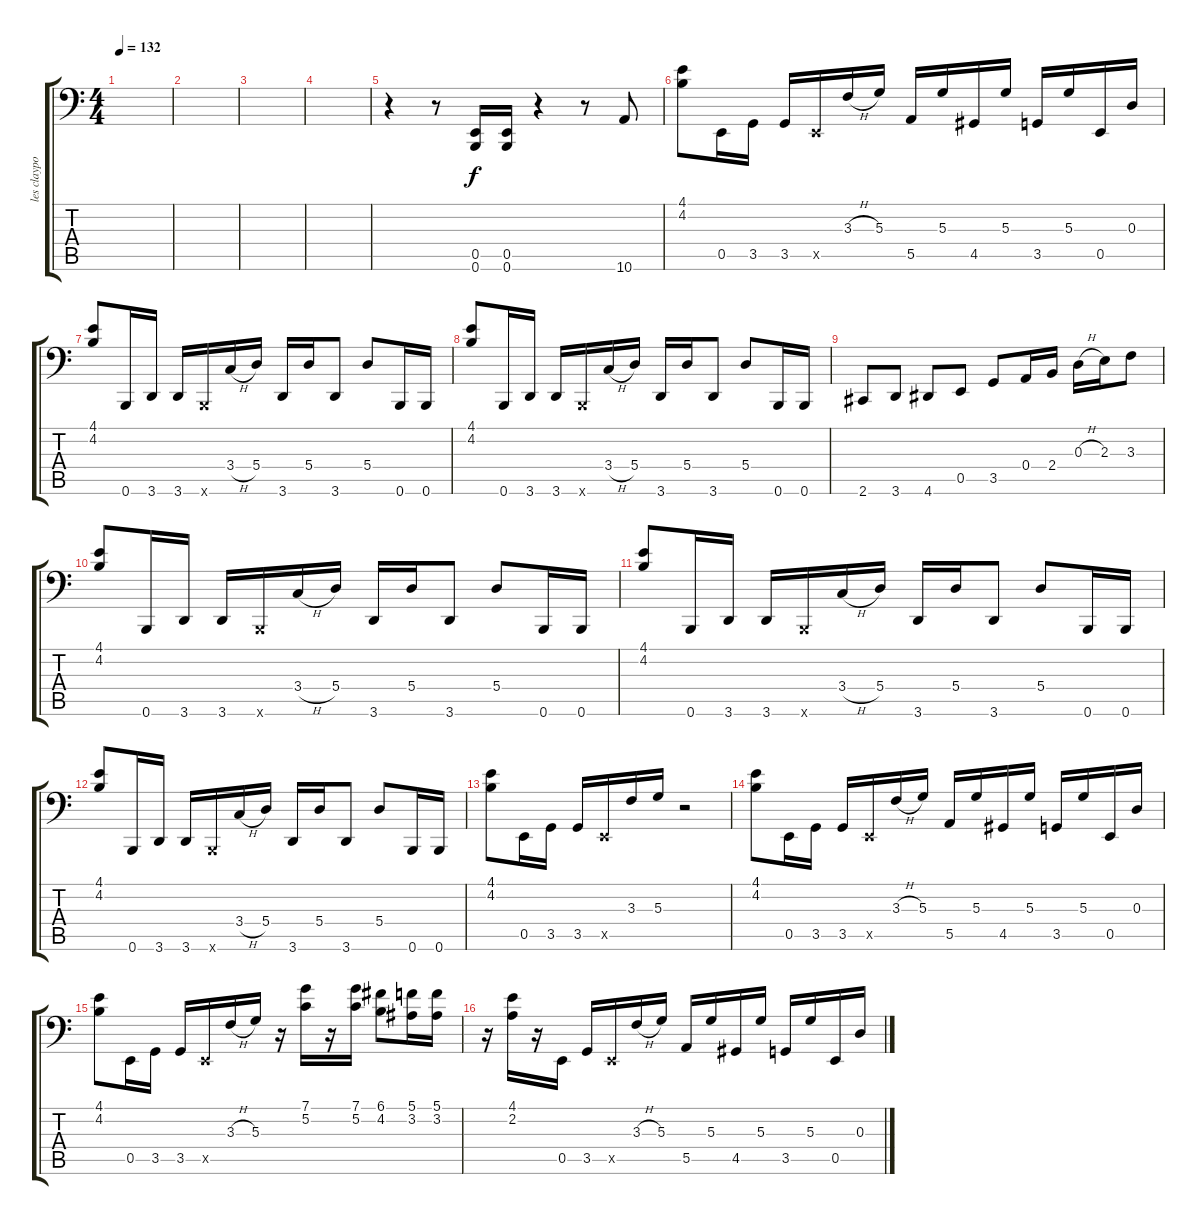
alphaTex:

\track ("les claypool" "les claypo") {instrument slapbass1}
\staff {score tabs}
\tuning (C3 G2 D2 A1 E1 B0) {hide}
\ts (4 4)
\tempo 132
\clef f4
\ks c
|
|
|
|
r.4 r.8 (0.5 0.6).16 (0.5 0.6).16 r.4 r.8 10.6.8 |
(4.1 4.2).8 0.5.16 3.5.16 3.5.16 0.5{x}.16 3.3{h}.16 5.3.16 5.5.16 5.3.16 4.5.16 5.3.16 3.5.16 5.3.16 0.5.16 0.3.16 |
(4.1 4.2).8 0.6.16 3.6.16 3.6.16 0.6{x}.16 3.4{h}.16 5.4.16 3.6.16 5.4.16 3.6.8 5.4.8 0.6.16 0.6.16 |
(4.1 4.2).8 0.6.16 3.6.16 3.6.16 0.6{x}.16 3.4{h}.16 5.4.16 3.6.16 5.4.16 3.6.8 5.4.8 0.6.16 0.6.16 |
2.6.8 3.6.8 4.6.8 0.5.8 3.5.8 0.4.16 2.4.16 0.3{h}.16 2.3.16 3.3.8 |
(4.1 4.2).8 0.6.16 3.6.16 3.6.16 0.6{x}.16 3.4{h}.16 5.4.16 3.6.16 5.4.16 3.6.8 5.4.8 0.6.16 0.6.16 |
(4.1 4.2).8 0.6.16 3.6.16 3.6.16 0.6{x}.16 3.4{h}.16 5.4.16 3.6.16 5.4.16 3.6.8 5.4.8 0.6.16 0.6.16 |
(4.1 4.2).8 0.6.16 3.6.16 3.6.16 0.6{x}.16 3.4{h}.16 5.4.16 3.6.16 5.4.16 3.6.8 5.4.8 0.6.16 0.6.16 |
(4.1 4.2).8 0.5.16 3.5.16 3.5.16 0.5{x}.16 3.3.16 5.3.16 r.2 |
(4.1 4.2).8 0.5.16 3.5.16 3.5.16 0.5{x}.16 3.3{h}.16 5.3.16 5.5.16 5.3.16 4.5.16 5.3.16 3.5.16 5.3.16 0.5.16 0.3.16 |
(4.1 4.2).8 0.5.16 3.5.16 3.5.16 0.5{x}.16 3.3{h}.16 5.3.16 r.16 (7.1 5.2).16 r.16 (7.1 5.2).16 (6.1 4.2).8 (5.1 3.2).16 (5.1 3.2).16 |
r.16 (4.1 2.2).16 r.16 0.5.16 3.5.16 0.5{x}.16 3.3{h}.16 5.3.16 5.5.16 5.3.16 4.5.16 5.3.16 3.5.16 5.3.16 0.5.16 0.3.16
